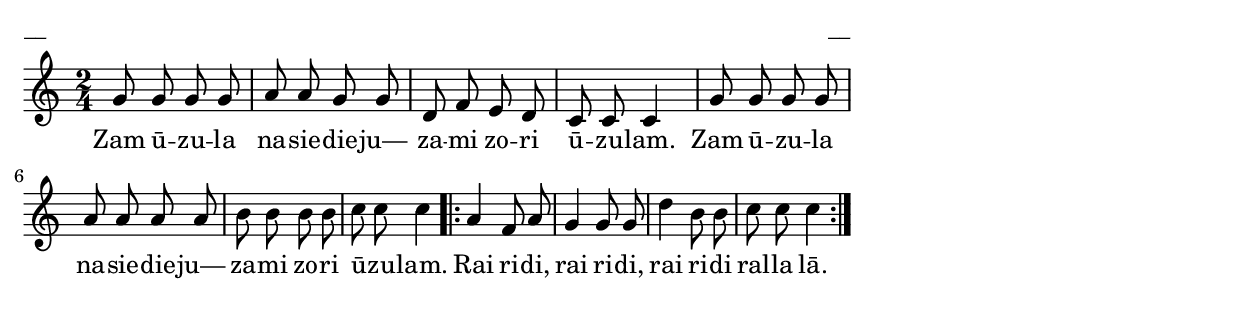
\version "2.13.16"
%\header {
%    title = "Zam ūzūla nasiedieju"
%}
\paper {
line-width = 14\cm
left-margin = 0.4\cm
between-system-padding = 0.1\cm
between-system-space = 0.1\cm
}
\layout {
indent = #0
ragged-last = ##f
}


voiceA = \relative c'' {
\clef "treble"
\key c \major
\time 2/4
g8 g g g | a8 a g g | d8 f e d | c8 c c4 |
g'8 g g g | a8 a a a | b8 b b b | c8 c c4 |
\repeat volta 2 {
a4 f8 a | g4 g8 g | d'4 b8 b | c8 c c4
}
} 

lyricA = \lyricmode {
Zam ū -- zu -- la na -- sie -- die -- ju— za -- mi zo -- ri ū -- zu -- lam. 
Zam ū -- zu -- la na -- sie -- die -- ju— za -- mi zo -- ri ū -- zu -- lam. 
Rai ri -- di, rai ri -- di, rai ri -- di ral -- la lā.
} 


fullScore = <<
\new Staff {
<<
\new Voice = "voiceA" { \oneVoice \autoBeamOff \voiceA }
\lyricsto "voiceA" \new Lyrics \lyricA
>>
}
>>

\score {
\fullScore
\header { piece = "__" opus = "__" }
}
\markup { \with-color #(x11-color 'white) \sans \smaller "__" }
\score {
\unfoldRepeats
\fullScore
\midi {
\context { \Staff \remove "Staff_performer" }
\context { \Voice \consists "Staff_performer" }
}
}



